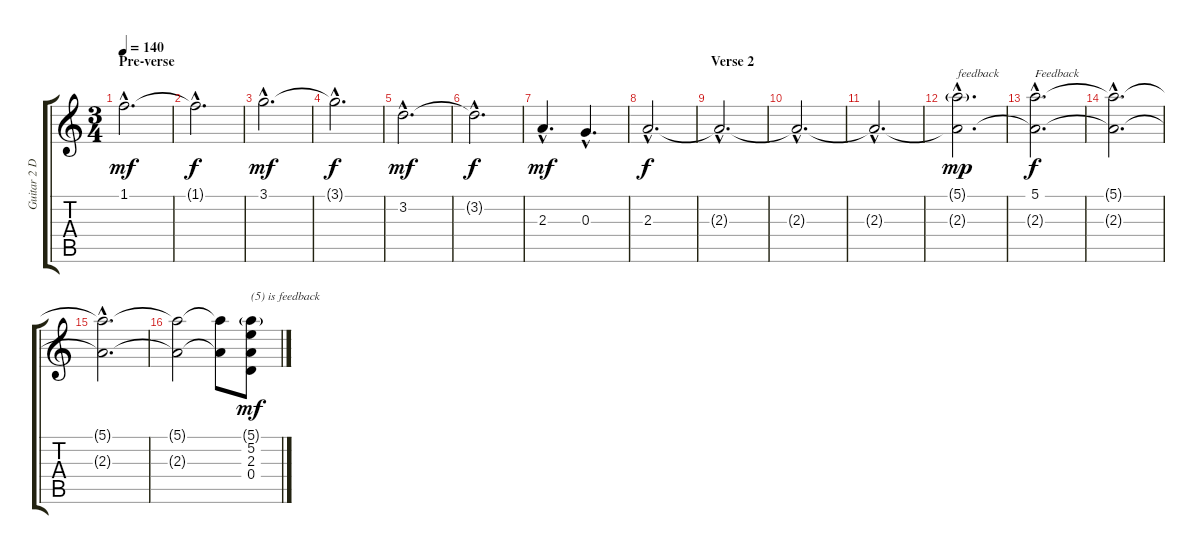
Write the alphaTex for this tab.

\track ("Guitar 2 Distort" "Guitar 2 D") {instrument overdrivenguitar}
\staff {score tabs}
\tuning (E4 B3 G3 D3 A2 D2) {hide}
\ts (3 4)
\section ("" "Pre-verse")
\tempo 140
\clef g2
\ks c
1.1{hac}.2{d dy mf} |
1.1{hac t}.2{d dy f} |
3.1{hac}.2{d dy mf} |
3.1{hac t}.2{d dy f} |
3.2{hac}.2{d dy mf} |
3.2{hac t}.2{d dy f} |
2.3{hac}.4{d dy mf} 0.3{hac}.4{d} |
2.3{hac}.2{d dy f volume 5} |
\section ("" "Verse 2")
2.3{hac t}.2{d} |
2.3{hac t}.2{d} |
2.3{hac t}.2{d} |
(5.1{g hac} 2.3{hac t}).2{d txt "feedback" dy mp} |
(5.1{hac} 2.3{hac t}).2{d txt "Feedback" dy f volume 13} |
(5.1{hac t} 2.3{hac t}).2{d} |
(5.1{hac t} 2.3{hac t}).2{d} |
(5.1{t} 2.3{t}).2 (5.1{t} 2.3{t}).8 (5.1{g} 5.2 2.3 0.4).8{txt "(5) is feedback" dy mf}
